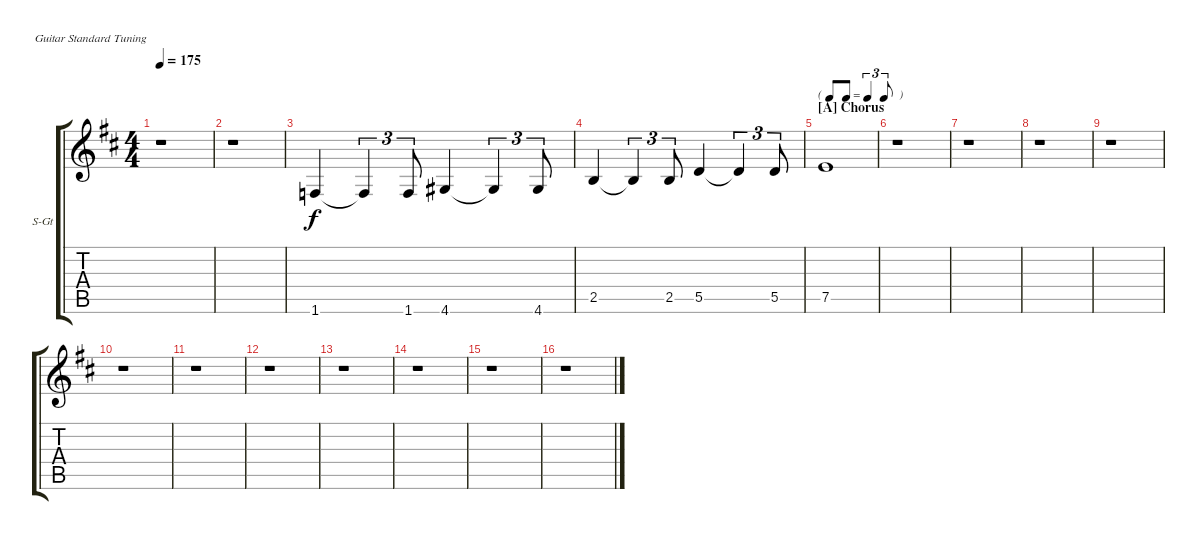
\defaultSystemsLayout 4
\bracketExtendMode groupsimilarinstruments
\firstSystemTrackNameOrientation horizontal
\otherSystemsTrackNameOrientation horizontal
\track ("Solo Guitar L" "S-Gt") {instrument acousticguitarsteel}
\staff {score tabs}
\tuning (E4 B3 G3 D3 A2 E2)
\ts (4 4)
\tempo 175
\clef g2
\ks d
r.1{dy mf} |
r.1 |
1.6.4{dy f} 1.6{t}.4{tu (3 2)} 1.6.8{tu (3 2)} 4.6.4 4.6{t}.4{tu (3 2)} 4.6.8{tu (3 2)} |
2.5.4 2.5{t}.4{tu (3 2)} 2.5.8{tu (3 2)} 5.5.4 5.5{t}.4{tu (3 2)} 5.5.8{tu (3 2)} |
\tf triplet8th
\section ("A" "Chorus")
7.5.1 |
r.1 |
r.1 |
r.1 |
r.1 |
r.1 |
r.1 |
r.1 |
r.1 |
r.1 |
r.1 |
r.1
